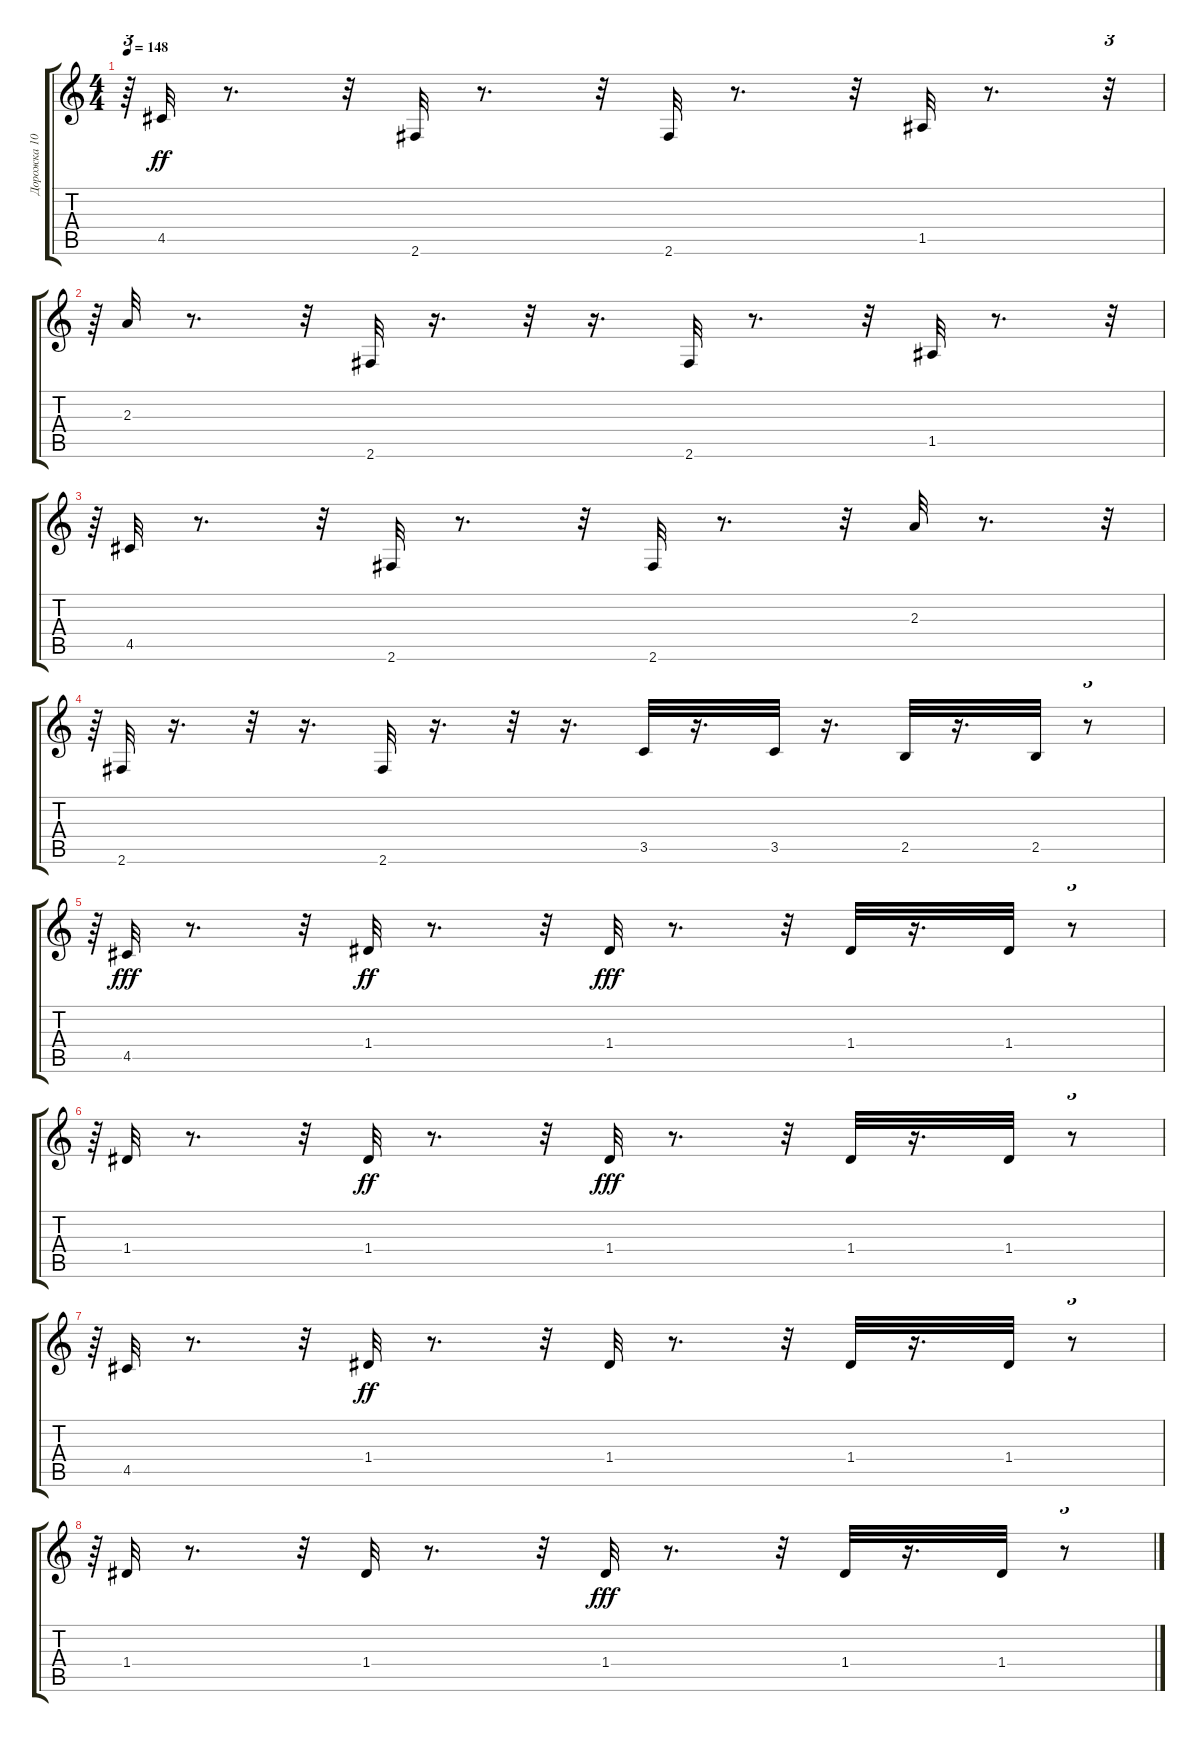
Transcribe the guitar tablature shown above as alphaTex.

\track ("Дорожка 10" "Дорожка 10") {instrument acousticguitarnylon}
\staff {score tabs}
\tuning (E4 B3 G3 D3 A2 E2) {hide}
\ts (4 4)
\tempo 148
\clef g2
\ks c
r.64{tu (3 2) dy ff} 4.5.32 r.8{d} r.32 2.6.32 r.8{d} r.32 2.6.32 r.8{d} r.32 1.5.32 r.8{d} r.32{tu (3 2)} |
r.64{tu (3 2)} 2.3.32 r.8{d} r.32 2.6.32 r.16{d} r.32 r.16{d} 2.6.32 r.8{d} r.32 1.5.32 r.8{d} r.32{tu (3 2)} |
r.64{tu (3 2)} 4.5.32 r.8{d} r.32 2.6.32 r.8{d} r.32 2.6.32 r.8{d} r.32 2.3.32 r.8{d} r.32{tu (3 2)} |
r.64{tu (3 2)} 2.6.32 r.16{d} r.32 r.16{d} 2.6.32 r.16{d} r.32 r.16{d} 3.5.32 r.16{d} 3.5.32 r.16{d} 2.5.32 r.16{d} 2.5.32 r.8{tu (3 2)} |
r.64{tu (3 2)} 4.5.32{dy fff} r.8{d} r.32 1.4.32{dy ff} r.8{d} r.32 1.4.32{dy fff} r.8{d} r.32 1.4.32 r.16{d} 1.4.32 r.8{tu (3 2)} |
r.64{tu (3 2)} 1.4.32 r.8{d} r.32 1.4.32{dy ff} r.8{d} r.32 1.4.32{dy fff} r.8{d} r.32 1.4.32 r.16{d} 1.4.32 r.8{tu (3 2)} |
r.64{tu (3 2)} 4.5.32 r.8{d} r.32 1.4.32{dy ff} r.8{d} r.32 1.4.32 r.8{d} r.32 1.4.32 r.16{d} 1.4.32 r.8{tu (3 2)} |
r.64{tu (3 2)} 1.4.32 r.8{d} r.32 1.4.32 r.8{d} r.32 1.4.32{dy fff} r.8{d} r.32 1.4.32 r.16{d} 1.4.32 r.8{tu (3 2)}
